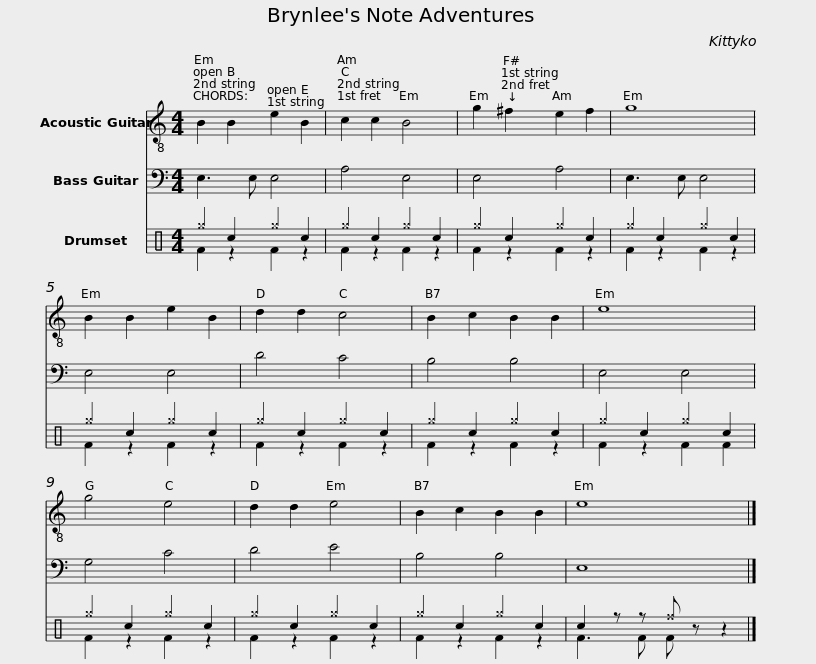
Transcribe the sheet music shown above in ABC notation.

X:1
%%score 1 2 ( 3 4 )
L:1/8
M:4/4
I:linebreak $
K:C
V:1 treble-8
V:2 bass transpose=-12
V:3 perc
K:none
V:4 perc
K:none
V:1
 B2 B2 e2 B2 | c2 c2 B4 | g2 ^f2 e2 f2 |$ g8 | B2 B2 e2 B2 | %5
 d2 d2 c4 | B2 c2 B2 B2 | e8 |$ g4 e4 | d2 d2 e4 | %10
 B2 c2 B2 B2 | e8 |] %12
V:2
 E,3 E, E,4 | A,4 E,4 | E,4 A,4 |$ E,3 E, E,4 | E,4 E,4 | %5
 D4 C4 | B,4 B,4 | E,4 E,4 |$ G,4 C4 | D4 E4 | %10
 B,4 B,4 | E,8 |] %12
V:3
 ^g2 c2 ^g2 c2 | ^g2 c2 ^g2 c2 | ^g2 c2 ^g2 c2 |$ ^g2 c2 ^g2 c2 | ^g2 c2 ^g2 c2 | %5
 ^g2 c2 ^g2 c2 | ^g2 c2 ^g2 c2 | ^g2 c2 ^g2 c2 |$ ^g2 c2 ^g2 c2 | ^g2 c2 ^g2 c2 | %10
 ^g2 c2 ^g2 c2 | c2 z z ^f z z2 |] %12
V:4
 F2 z2 F2 z2 | F2 z2 F2 z2 | F2 z2 F2 z2 |$ F2 z2 F2 z2 | F2 z2 F2 z2 | %5
 F2 z2 F2 z2 | F2 z2 F2 z2 | F2 z2 F2 F2 |$ F2 z2 F2 z2 | F2 z2 F2 z2 | %10
 F2 z2 F2 z2 | F3 F F z z2 |] %12
